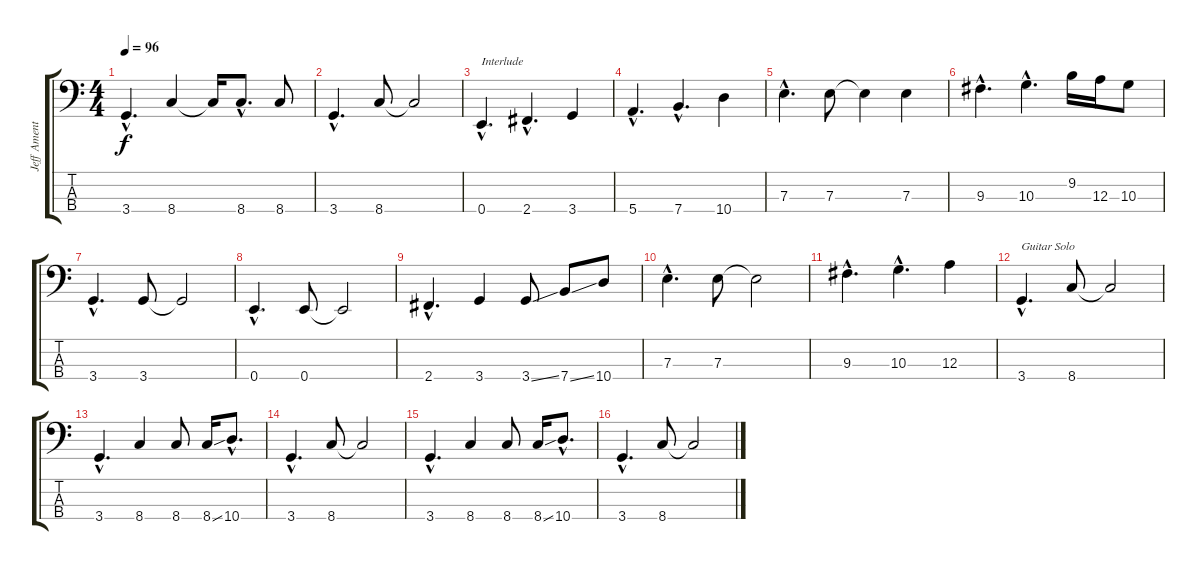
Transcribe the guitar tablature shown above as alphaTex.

\track ("Jeff Ament" "Jeff Ament") {instrument fretlessbass}
\staff {score tabs}
\tuning (G2 D2 A1 E1) {hide}
\ts (4 4)
\tempo 96
\clef f4
\ks c
3.4{hac}.4{d dy f} 8.4.4 8.4{t}.16 8.4{hac}.8{d} 8.4.8 |
3.4{hac}.4{d} 8.4.8 8.4{t}.2 |
0.4{hac}.4{d txt "Interlude"} 2.4{hac}.4{d} 3.4.4 |
5.4{hac}.4{d} 7.4{hac}.4{d} 10.4.4 |
7.3{hac}.4{d} 7.3.8 7.3{t}.4 7.3.4 |
9.3{hac}.4{d} 10.3{hac}.4{d} 9.2.16 12.3.16 10.3.8 |
3.4{hac}.4{d} 3.4.8 3.4{t}.2 |
0.4{hac}.4{d} 0.4.8 0.4{t}.2 |
2.4{hac}.4{d} 3.4.4 3.4{ss}.8 7.4{ss}.8 10.4.8 |
7.3{hac}.4{d} 7.3.8 7.3{t}.2 |
9.3{hac}.4{d} 10.3{hac}.4{d} 12.3.4 |
3.4{hac}.4{d txt "Guitar Solo"} 8.4.8 8.4{t}.2 |
3.4{hac}.4{d} 8.4.4 8.4.8 8.4{ss}.16 10.4{hac}.8{d} |
3.4{hac}.4{d} 8.4.8 8.4{t}.2 |
3.4{hac}.4{d} 8.4.4 8.4.8 8.4{ss}.16 10.4{hac}.8{d} |
3.4{hac}.4{d} 8.4.8 8.4{t}.2
